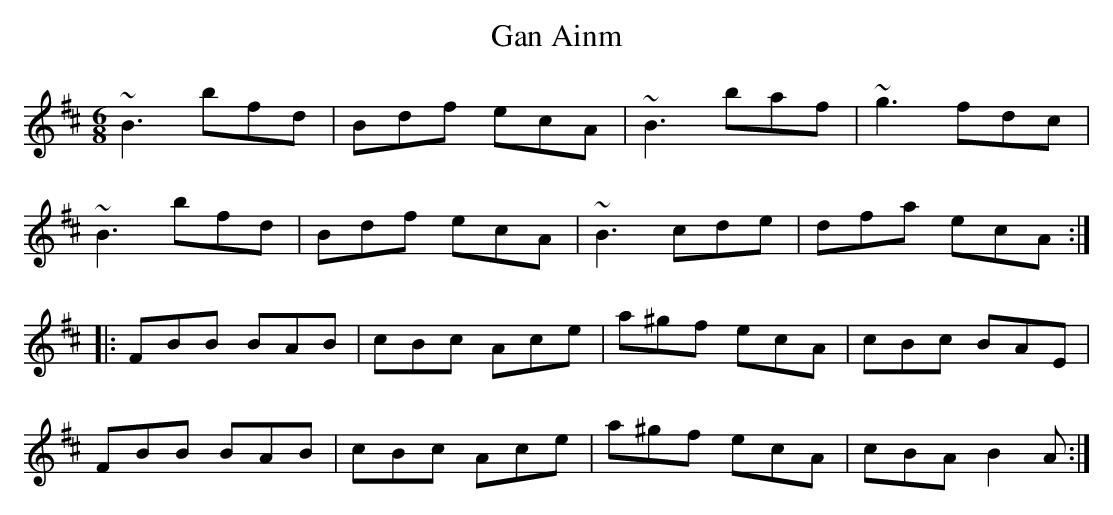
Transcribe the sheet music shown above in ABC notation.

X:1
T:Gan Ainm
M:6/8
L:1/8
K:Bm
~B3 bfd|Bdf ecA|~B3 baf|~g3 fdc|!
~B3 bfd|Bdf ecA|~B3 cde|dfa ecA:|!
|:FBB BAB|cBc Ace|a^gf ecA|cBc BAE|!
FBB BAB|cBc Ace|a^gf ecA|cBA B2A:|!
